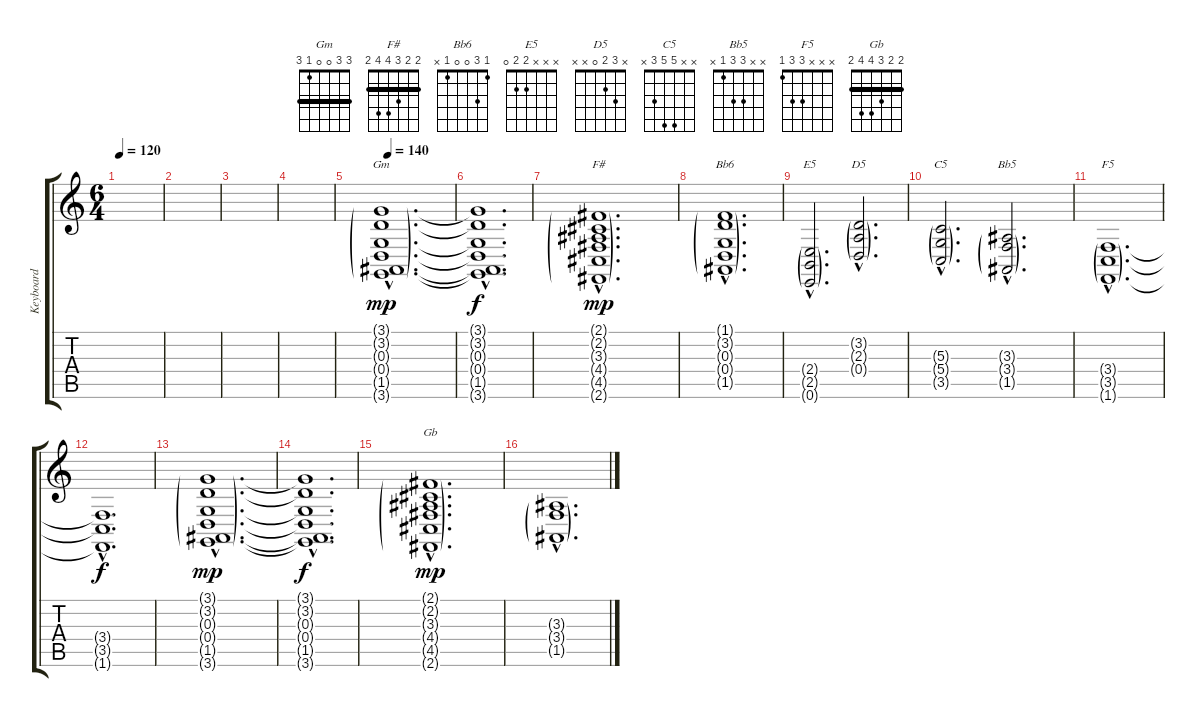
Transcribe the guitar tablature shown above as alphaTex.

\track ("Keyboard" "Keyboard") {instrument drawbarorgan}
\staff {score tabs}
\tuning (E4 B3 G3 D3 A2 E2) {hide}
\chord ("Gm" 3 3 0 0 1 3) {barre 3}
\chord ("F#" 2 2 3 4 4 2) {barre 2}
\chord ("Bb6" 1 3 0 0 1 x)
\chord ("E5" x x x 2 2 0)
\chord ("D5" x 3 2 0 x x)
\chord ("C5" x x 5 5 3 x)
\chord ("Bb5" x x 3 3 1 x)
\chord ("F5" x x x 3 3 1)
\chord ("Gb" 2 2 3 4 4 2) {barre 2}
\ts (6 4)
\tempo 120
\clef g2
\ks c
|
|
|
|
\tempo 140
(3.1{g hac} 3.2{g hac} 0.3{g hac} 0.4{g hac} 1.5{g hac} 3.6{g hac}).1{d ch "Gm" dy mp} |
(3.1{hac t} 3.2{hac t} 0.3{hac t} 0.4{hac t} 1.5{hac t} 3.6{hac t}).1{d dy f} |
(2.1{g hac} 2.2{g hac} 3.3{g hac} 4.4{g hac} 4.5{g hac} 2.6{g hac}).1{d ch "F#" dy mp} |
(1.1{g hac} 3.2{g hac} 0.3{g hac} 0.4{g hac} 1.5{g hac}).1{d ch "Bb6"} |
(2.4{g hac} 2.5{g hac} 0.6{g hac}).2{d ch "E5"} (3.2{g hac} 2.3{g hac} 0.4{g hac}).2{d ch "D5"} |
(5.3{g hac} 5.4{g hac} 3.5{g hac}).2{d ch "C5"} (3.3{g hac} 3.4{g hac} 1.5{g hac}).2{d ch "Bb5"} |
(3.4{g hac} 3.5{g hac} 1.6{g hac}).1{d ch "F5"} |
(3.4{hac t} 3.5{hac t} 1.6{hac t}).1{d dy f} |
(3.1{g hac} 3.2{g hac} 0.3{g hac} 0.4{g hac} 1.5{g hac} 3.6{g hac}).1{d dy mp} |
(3.1{hac t} 3.2{hac t} 0.3{hac t} 0.4{hac t} 1.5{hac t} 3.6{hac t}).1{d dy f} |
(2.1{g hac} 2.2{g hac} 3.3{g hac} 4.4{g hac} 4.5{g hac} 2.6{g hac}).1{d ch "Gb" dy mp} |
(3.3{g hac} 3.4{g hac} 1.5{g hac}).1{d}
